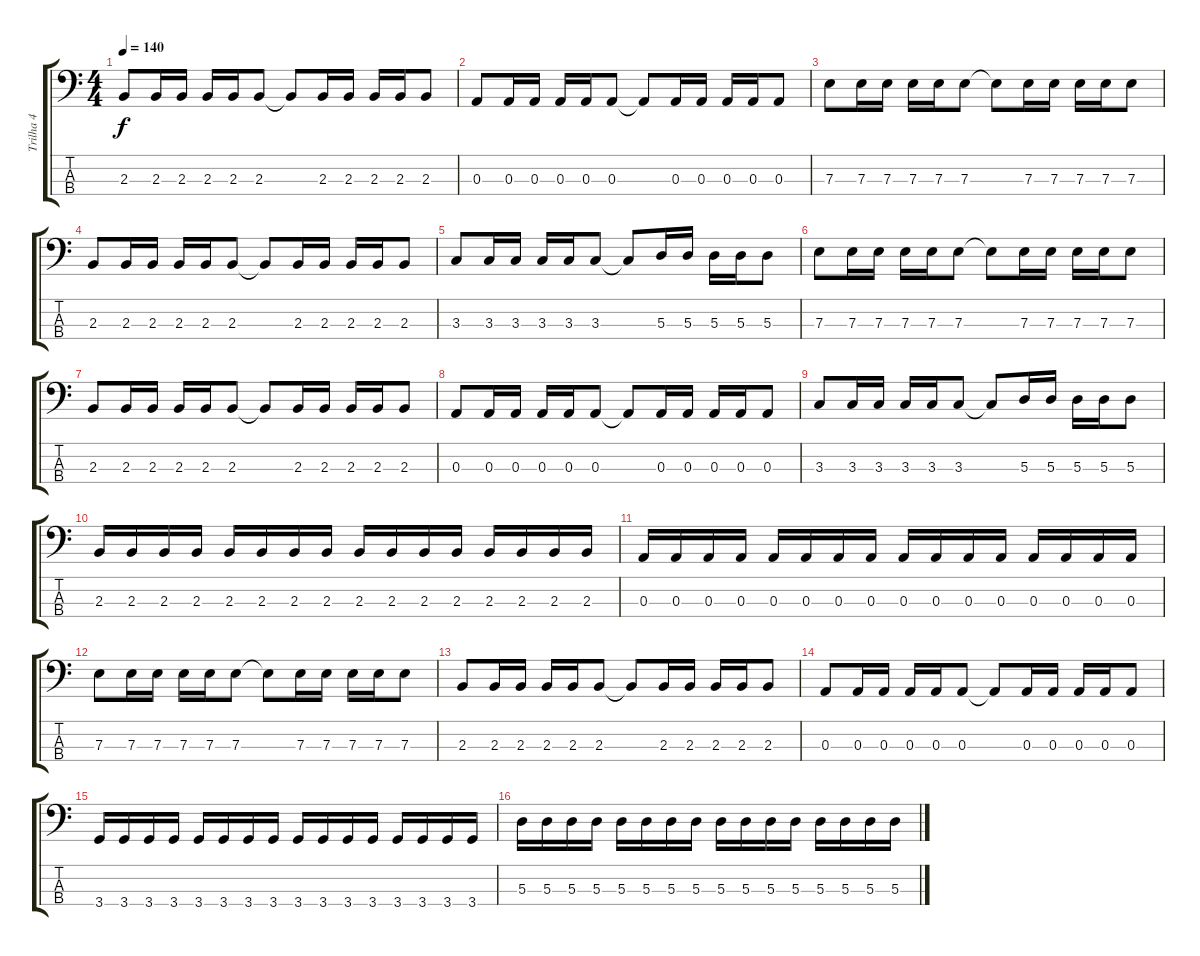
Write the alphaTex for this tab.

\track ("Trilha 4" "Trilha 4") {instrument electricbassfinger}
\staff {score tabs}
\tuning (G2 D2 A1 E1) {hide}
\ts (4 4)
\tempo 140
\clef f4
\ks c
2.3.8{dy f} 2.3.16 2.3.16 2.3.16 2.3.16 2.3.8 2.3{t}.8 2.3.16 2.3.16 2.3.16 2.3.16 2.3.8 |
0.3.8 0.3.16 0.3.16 0.3.16 0.3.16 0.3.8 0.3{t}.8 0.3.16 0.3.16 0.3.16 0.3.16 0.3.8 |
7.3.8 7.3.16 7.3.16 7.3.16 7.3.16 7.3.8 7.3{t}.8 7.3.16 7.3.16 7.3.16 7.3.16 7.3.8 |
2.3.8 2.3.16 2.3.16 2.3.16 2.3.16 2.3.8 2.3{t}.8 2.3.16 2.3.16 2.3.16 2.3.16 2.3.8 |
3.3.8 3.3.16 3.3.16 3.3.16 3.3.16 3.3.8 3.3{t}.8 5.3.16 5.3.16 5.3.16 5.3.16 5.3.8 |
7.3.8 7.3.16 7.3.16 7.3.16 7.3.16 7.3.8 7.3{t}.8 7.3.16 7.3.16 7.3.16 7.3.16 7.3.8 |
2.3.8 2.3.16 2.3.16 2.3.16 2.3.16 2.3.8 2.3{t}.8 2.3.16 2.3.16 2.3.16 2.3.16 2.3.8 |
0.3.8 0.3.16 0.3.16 0.3.16 0.3.16 0.3.8 0.3{t}.8 0.3.16 0.3.16 0.3.16 0.3.16 0.3.8 |
3.3.8 3.3.16 3.3.16 3.3.16 3.3.16 3.3.8 3.3{t}.8 5.3.16 5.3.16 5.3.16 5.3.16 5.3.8 |
2.3.16 2.3.16 2.3.16 2.3.16 2.3.16 2.3.16 2.3.16 2.3.16 2.3.16 2.3.16 2.3.16 2.3.16 2.3.16 2.3.16 2.3.16 2.3.16 |
0.3.16 0.3.16 0.3.16 0.3.16 0.3.16 0.3.16 0.3.16 0.3.16 0.3.16 0.3.16 0.3.16 0.3.16 0.3.16 0.3.16 0.3.16 0.3.16 |
7.3.8 7.3.16 7.3.16 7.3.16 7.3.16 7.3.8 7.3{t}.8 7.3.16 7.3.16 7.3.16 7.3.16 7.3.8 |
2.3.8 2.3.16 2.3.16 2.3.16 2.3.16 2.3.8 2.3{t}.8 2.3.16 2.3.16 2.3.16 2.3.16 2.3.8 |
0.3.8 0.3.16 0.3.16 0.3.16 0.3.16 0.3.8 0.3{t}.8 0.3.16 0.3.16 0.3.16 0.3.16 0.3.8 |
3.4.16 3.4.16 3.4.16 3.4.16 3.4.16 3.4.16 3.4.16 3.4.16 3.4.16 3.4.16 3.4.16 3.4.16 3.4.16 3.4.16 3.4.16 3.4.16 |
5.3.16 5.3.16 5.3.16 5.3.16 5.3.16 5.3.16 5.3.16 5.3.16 5.3.16 5.3.16 5.3.16 5.3.16 5.3.16 5.3.16 5.3.16 5.3.16
